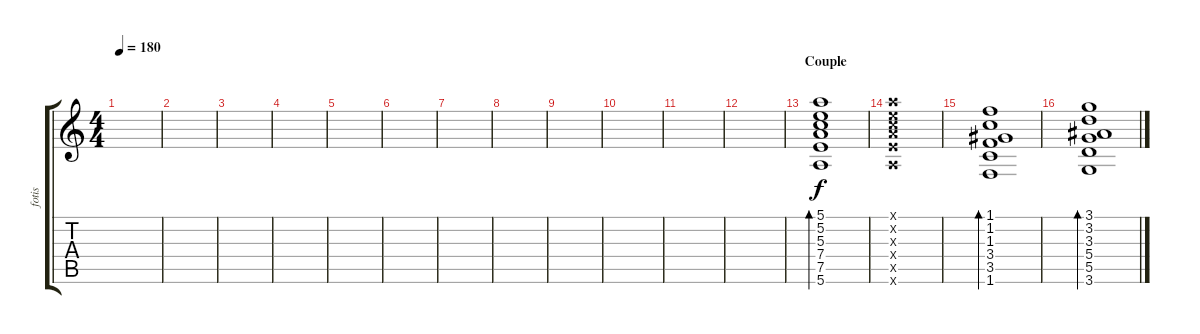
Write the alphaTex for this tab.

\track ("fotis" "fotis") {instrument acousticguitarsteel}
\staff {score tabs}
\tuning (E4 B3 G3 D3 A2 E2) {hide}
\ts (4 4)
\tempo 180
\clef g2
\ks c
|
|
|
|
|
|
|
|
|
|
|
|
\section ("" "Couple")
(5.1 5.2 5.3 7.4 7.5 5.6).1{bd 480} |
(5.1{x} 5.2{x} 5.3{x} 7.4{x} 7.5{x} 5.6{x}).1 |
(1.1 1.2 1.3 3.4 3.5 1.6).1{bd 480} |
(3.1 3.2 3.3 5.4 5.5 3.6).1{bd 480}
